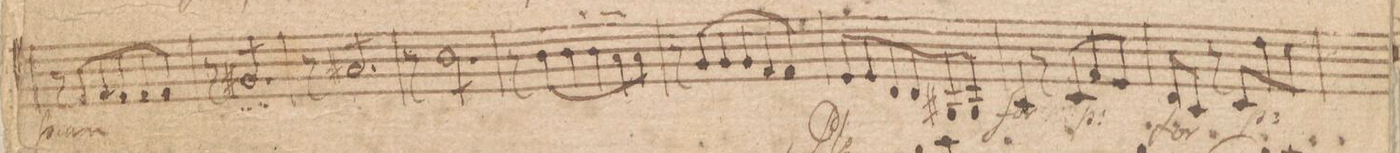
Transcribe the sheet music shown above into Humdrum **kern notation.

**kern	**dynam
*I"Violino Secundo	*
*clefG2	*
*k[f#c#]	*
*M3/4	*
8r	p
8f#/L	.
8f#/	.
8f#/	.
8f#/	.
8f#/J	.
=11	=11
8r	.
*tremolo	*
8g#X'/L	.
8g#'/	.
8g#'/	.
8g#'/	.
8g#'/J	.
=12	=12
8r	.
8a#X/L	.
8a#/	.
8a#/	.
8a#/	.
8a#/J	.
=13	=13
8r	.
*2\right	*
8b\L	.
8b\	.
8b\	.
8b\	.
8b\J	.
*Xtremolo	*
=14	=14
8r	.
8b\L	.
8b\	.
8b'\	.
8a'\	.
8a'\J	.
=15	=15
8r	.
8g/L	.
8g/	.
8g/	.
8f#/	.
8f#/J	.
=16	=16
8e/L	.
8e/	.
8d/	.
8d/	.
8G#X/	.
8G#/J	.
=17	=17
4A/	f
8r	.
8c#/L	p
8f#/	.
8e/J	.
=18	=18
8d/L	f
8c#/J	.
8r	.
8c#/L	p
8dd\	.
8cc#\J	.
=19	=19
*-	*-
